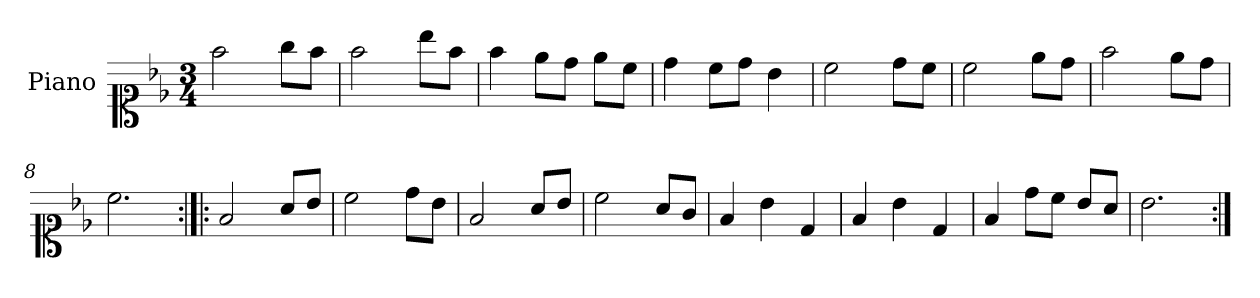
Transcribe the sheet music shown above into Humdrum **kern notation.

**kern
*part1
*staff1
*I"Piano
*I'Pno.
*clefC1
*k[b-e-]
*M3/4
=1
2ff\
8gg\L
8ff\J
=2
2ff\
8bb-\L
8ff\J
=3
4ff\
8ee-\L
8dd\J
8ee-\L
8cc\J
=4
4dd\
8cc\L
8dd\J
4b-\
=5
2cc\
8dd\L
8cc\J
=6
2cc\
8ee-\L
8dd\J
=7
2ff\
8ee-\L
8dd\J
=8
2.cc\
=9:|!|:
2f/
8a/L
8b-/J
=10
2cc\
8dd\L
8b-\J
=11
2f/
8a/L
8b-/J
!!LO:LB:g=z
=12
2cc\
8a/L
8g/J
=13
4f/
4b-\
4d/
=14
4f/
4b-\
4d/
=15
4f/
8dd\L
8cc\J
8b-/L
8a/J
=16
2.b-\
=:|!
*-
